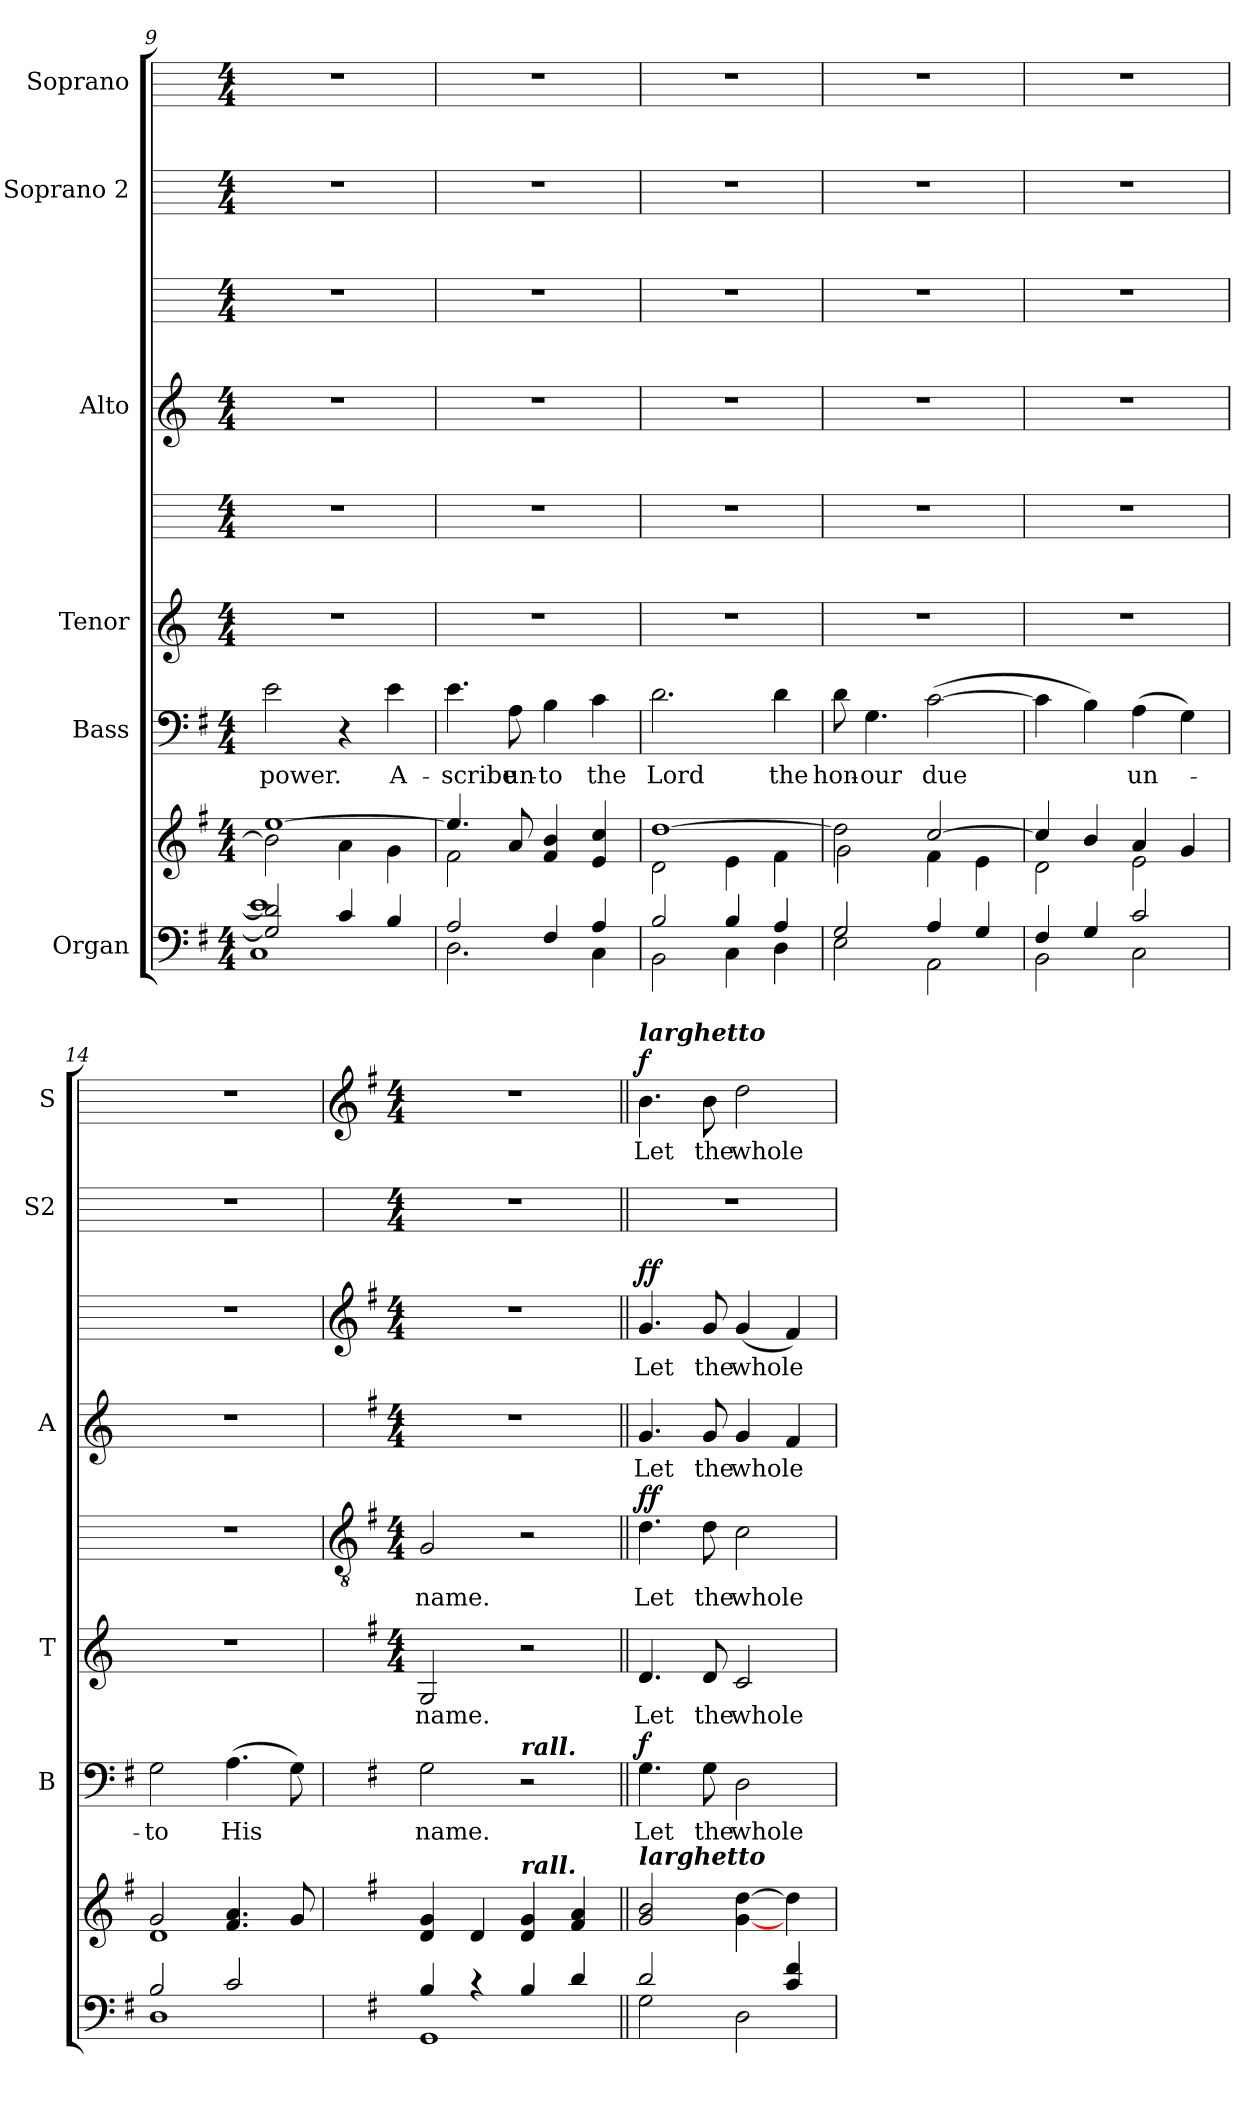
**kern	**kern	**kern	**text	**dynam	**kern	**text	**kern	**text	**dynam	**kern	**text	**kern	**text	**dynam	**kern	**kern	**text	**dynam
*part6	*part6	*part5	*part5	*part5	*part4	*part4	*part4	*part4	*part4	*part3	*part3	*part3	*part3	*part3	*part2	*part1	*part1	*part1
*staff9	*staff8	*staff7	*staff7	*staff7	*staff6	*staff6	*staff5	*staff5	*staff5/6	*staff4	*staff4	*staff3	*staff3	*staff3/4	*staff2	*staff1	*staff1	*staff1
*I"Organ	*	*I"Bass	*	*	*I"Tenor	*	*	*	*	*I"Alto	*	*	*	*	*I"Soprano 2	*I"Soprano	*	*
*	*	*I'B	*	*	*I'T	*	*	*	*	*I'A	*	*	*	*	*I'S2	*I'S	*	*
*clefF4	*clefG2	*clefF4	*	*	*	*	*	*	*	*	*	*	*	*	*	*	*	*
*k[f#]	*k[f#]	*k[f#]	*	*	*	*	*	*	*	*	*	*	*	*	*	*	*	*
*G:	*G:	*G:	*	*	*	*	*	*	*	*	*	*	*	*	*	*	*	*
*M4/4	*M4/4	*M4/4	*	*	*M4/4	*	*M4/4	*	*	*M4/4	*	*M4/4	*	*	*M4/4	*M4/4	*	*
=9	=9	=9	=9	=9	=9	=9	=9	=9	=9	=9	=9	=9	=9	=9	=9	=9	=9	=9
*^	*^	*	*	*	*	*	*	*	*	*	*	*	*	*	*	*	*	*
!	!	!	!	!	!LO:LY:b	!	!	!	!	!	!	!	!	!	!	!	!	!	!	!
2G/] 2d/]	1C\ 1e\	[1ee/	2b\]	2e	power.	.	1r	.	1r	.	.	1r	.	1r	.	.	1r	1r	.	.
4c/	.	.	4a\	4r	.	.	.	.	.	.	.	.	.	.	.	.	.	.	.	.
!	!	!	!	!	!LO:LY:b	!	!	!	!	!	!	!	!	!	!	!	!	!	!	!
4B/	.	.	4g\	4e	A-	.	.	.	.	.	.	.	.	.	.	.	.	.	.	.
=10	=10	=10	=10	=10	=10	=10	=10	=10	=10	=10	=10	=10	=10	=10	=10	=10	=10	=10	=10	=10
!	!	!	!	!	!LO:LY:b	!	!	!	!	!	!	!	!	!	!	!	!	!	!	!
2A/	2.D\	4.ee/]	2f#\	4.e	-scribe	.	1r	.	1r	.	.	1r	.	1r	.	.	1r	1r	.	.
!	!	!	!	!	!LO:LY:b	!	!	!	!	!	!	!	!	!	!	!	!	!	!	!
.	.	8a/	.	8A	un-	.	.	.	.	.	.	.	.	.	.	.	.	.	.	.
!	!	!	!	!	!LO:LY:b	!	!	!	!	!	!	!	!	!	!	!	!	!	!	!
4F#/	.	4f#/ 4b/	2ryy	4B	-to	.	.	.	.	.	.	.	.	.	.	.	.	.	.	.
!	!	!	!	!	!LO:LY:b	!	!	!	!	!	!	!	!	!	!	!	!	!	!	!
4A/	4C\	4e/ 4cc/	.	4c	the	.	.	.	.	.	.	.	.	.	.	.	.	.	.	.
=11	=11	=11	=11	=11	=11	=11	=11	=11	=11	=11	=11	=11	=11	=11	=11	=11	=11	=11	=11	=11
!	!	!	!	!	!LO:LY:b	!	!	!	!	!	!	!	!	!	!	!	!	!	!	!
2B/	2BB\	[1dd/	2d\	2.d	Lord	.	1r	.	1r	.	.	1r	.	1r	.	.	1r	1r	.	.
4B/	4C\	.	4e\	.	.	.	.	.	.	.	.	.	.	.	.	.	.	.	.	.
!	!	!	!	!	!LO:LY:b	!	!	!	!	!	!	!	!	!	!	!	!	!	!	!
4A/	4D\	.	4f#\	4d	the	.	.	.	.	.	.	.	.	.	.	.	.	.	.	.
=12	=12	=12	=12	=12	=12	=12	=12	=12	=12	=12	=12	=12	=12	=12	=12	=12	=12	=12	=12	=12
!	!	!	!	!	!LO:LY:b	!	!	!	!	!	!	!	!	!	!	!	!	!	!	!
2G/	2E\	2dd\]	2g\	8d	hon-	.	1r	.	1r	.	.	1r	.	1r	.	.	1r	1r	.	.
!	!	!	!	!	!LO:LY:b	!	!	!	!	!	!	!	!	!	!	!	!	!	!	!
.	.	.	.	4.G	-our	.	.	.	.	.	.	.	.	.	.	.	.	.	.	.
!	!	!	!	!	!LO:LY:b	!	!	!	!	!	!	!	!	!	!	!	!	!	!	!
4A/	2AA\	[2cc/	4f#\	(>[2c	due	.	.	.	.	.	.	.	.	.	.	.	.	.	.	.
4G/	.	.	4e\	.	.	.	.	.	.	.	.	.	.	.	.	.	.	.	.	.
=13	=13	=13	=13	=13	=13	=13	=13	=13	=13	=13	=13	=13	=13	=13	=13	=13	=13	=13	=13	=13
4F#/	2BB\	4cc/]	2d\	4c]	.	.	1r	.	1r	.	.	1r	.	1r	.	.	1r	1r	.	.
4G/	.	4b/	.	4B)	.	.	.	.	.	.	.	.	.	.	.	.	.	.	.	.
!	!	!	!	!	!LO:LY:b	!	!	!	!	!	!	!	!	!	!	!	!	!	!	!
2c/	2C\	4a/	2e\	(>4A	un-	.	.	.	.	.	.	.	.	.	.	.	.	.	.	.
.	.	4g/	.	4G)	.	.	.	.	.	.	.	.	.	.	.	.	.	.	.	.
=14	=14	=14	=14	=14	=14	=14	=14	=14	=14	=14	=14	=14	=14	=14	=14	=14	=14	=14	=14	=14
!	!	!	!	!	!LO:LY:b	!	!	!	!	!	!	!	!	!	!	!	!	!	!	!
2B/	1D\	2g/	1d\	2G	to	.	1r	.	1r	.	.	1r	.	1r	.	.	1r	1r	.	.
!	!	!	!	!	!LO:LY:b	!	!	!	!	!	!	!	!	!	!	!	!	!	!	!
2c/	.	4.f#/ 4.a/	.	(>4.A	His	.	.	.	.	.	.	.	.	.	.	.	.	.	.	.
.	.	8g/	.	8G)	.	.	.	.	.	.	.	.	.	.	.	.	.	.	.	.
*	*	*v	*v	*	*	*	*	*	*	*	*	*	*	*	*	*	*	*	*	*
!!LO:LB:g=z
=15	=15	=15	=15	=15	=15	=15	=15	=15	=15	=15	=15	=15	=15	=15	=15	=15	=15	=15	=15
*	*	*	*	*	*	*	*	*clefGv2	*	*	*	*	*clefG2	*	*	*	*clefG2	*	*
*	*	*	*	*	*	*k[f#]	*	*k[f#]	*	*	*k[f#]	*	*k[f#]	*	*	*	*k[f#]	*	*
*	*	*	*	*	*	*G:	*	*G:	*	*	*G:	*	*G:	*	*	*	*G:	*	*
*	*	*	*	*	*	*M4/4	*	*M4/4	*	*	*M4/4	*	*M4/4	*	*	*M4/4	*M4/4	*	*
!	!	!	!	!LO:LY:b	!	!	!LO:LY:b	!	!LO:LY:b	!	!	!	!	!	!	!	!	!	!
4B/	1GG\	4d 4g	2G	name.	.	2G	name.	2G	name.	.	1r	.	1r	.	.	1r	1r	.	.
4r	.	4d	.	.	.	.	.	.	.	.	.	.	.	.	.	.	.	.	.
!	!	!	!LO:TX:a:Bi:t=rall.	!	!	!	!	!	!	!	!	!	!	!	!	!	!	!	!
!	!	!LO:TX:a:Bi:t=rall.	!	!	!	!	!	!	!	!	!	!	!	!	!	!	!	!	!
4B/	.	4d 4g	2r	.	.	2r	.	2r	.	.	.	.	.	.	.	.	.	.	.
4d/	.	4f# 4a	.	.	.	.	.	.	.	.	.	.	.	.	.	.	.	.	.
=16||	=16||	=16||	=16||	=16||	=16||	=16||	=16||	=16||	=16||	=16||	=16||	=16||	=16||	=16||	=16||	=16||	=16||	=16||	=16||
!	!	!	!	!	!	!	!	!	!	!	!	!	!	!	!	!	!LO:TX:a:Bi:t=larghetto	!	!
!	!	!LO:TX:a:Bi:t=larghetto	!	!	!	!	!	!	!	!	!	!	!	!	!	!	!	!	!
!	!	!	!	!LO:LY:b	!LO:DY:b	!	!LO:LY:b	!	!LO:LY:b	!LO:DY:b=2	!	!LO:LY:b	!	!LO:LY:b	!	!	!	!LO:LY:b	!
!	!	!	!	!	!	!	!	!	!	!LO:DY:n=1:b	!	!	!	!	!LO:DY:b=2	!	!	!	!
!	!	!	!	!	!	!	!	!	!	!	!	!	!	!	!LO:DY:n=1:b	!	!	!	!LO:DY:b
2d/	2G\	2g 2b	4.G	Let	f	4.d	Let	4.d	Let	f f	4.g	Let	4.g	Let	f f	1r	4.b	Let	f
!	!	!	!	!LO:LY:b	!	!	!LO:LY:b	!	!LO:LY:b	!	!	!LO:LY:b	!	!LO:LY:b	!	!	!	!LO:LY:b	!
.	.	.	8G	the	.	8d	the	8d	the	.	8g	the	8g	the	.	.	8b	the	.
!	!	!	!	!LO:LY:b	!	!	!LO:LY:b	!	!LO:LY:b	!	!	!LO:LY:b	!	!LO:LY:b	!	!	!	!LO:LY:b	!
4ryy	2D\	[4g\ [4dd\	2D	whole	.	2c	whole	2c	whole	.	4g	whole	(<4g	whole	.	.	2dd	whole	.
4c/ 4f#/	.	4dd\]	.	.	.	.	.	.	.	.	4f#	.	4f#)	.	.	.	.	.	.
*v	*v	*	*	*	*	*	*	*	*	*	*	*	*	*	*	*	*	*	*
=	=	=	=	=	=	=	=	=	=	=	=	=	=	=	=	=	=	=
*-	*-	*-	*-	*-	*-	*-	*-	*-	*-	*-	*-	*-	*-	*-	*-	*-	*-	*-
